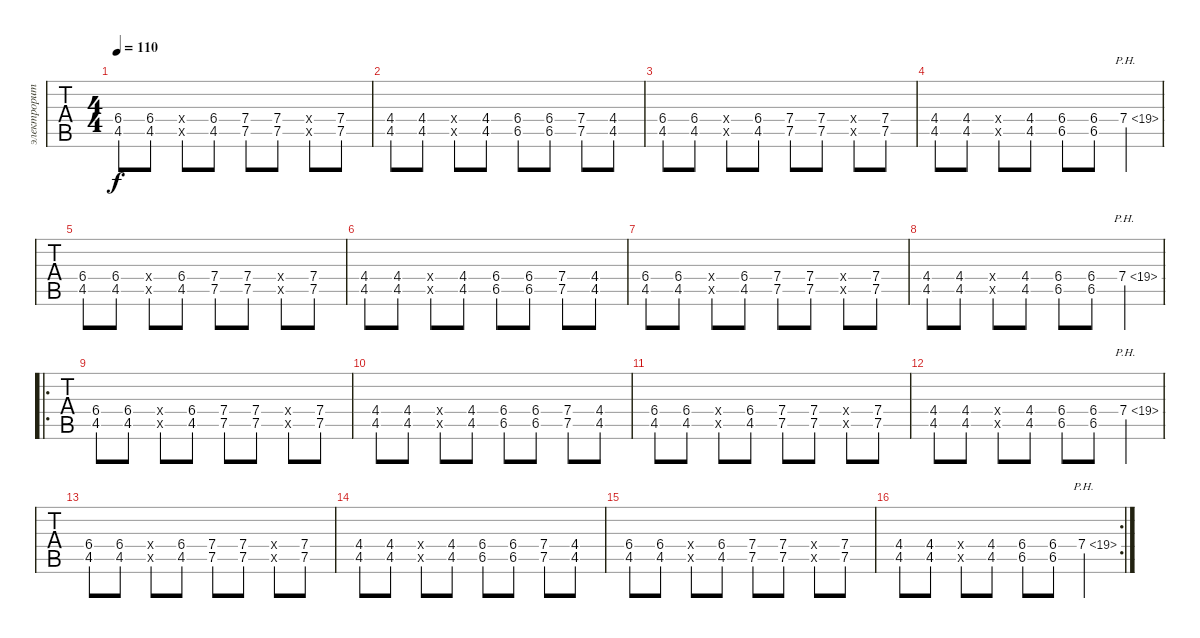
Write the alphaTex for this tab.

\track ("электроритм 1" "электрорит") {instrument electricguitarclean}
\staff {tabs}
\tuning (E4 B3 G3 D3 A2 E2) {hide}
\ts (4 4)
\tempo 110
\clef g2
\ks c
(6.4 4.5).8{dy f} (6.4 4.5).8 (5.4{x} 3.5{x}).8 (6.4 4.5).8 (7.4 7.5).8 (7.4 7.5).8 (6.4{x} 6.5{x}).8 (7.4 7.5).8 |
(4.4 4.5).8 (4.4 4.5).8 (3.4{x} 3.5{x}).8 (4.4 4.5).8 (6.4 6.5).8 (6.4 6.5).8 (7.4 7.5).8 (4.4 4.5).8 |
(6.4 4.5).8 (6.4 4.5).8 (5.4{x} 3.5{x}).8 (6.4 4.5).8 (7.4 7.5).8 (7.4 7.5).8 (6.4{x} 6.5{x}).8 (7.4 7.5).8 |
(4.4 4.5).8 (4.4 4.5).8 (3.4{x} 3.5{x}).8 (4.4 4.5).8 (6.4 6.5).8 (6.4 6.5).8 7.4{ph 12}.4 |
(6.4 4.5).8 (6.4 4.5).8 (5.4{x} 3.5{x}).8 (6.4 4.5).8 (7.4 7.5).8 (7.4 7.5).8 (6.4{x} 6.5{x}).8 (7.4 7.5).8 |
(4.4 4.5).8 (4.4 4.5).8 (3.4{x} 3.5{x}).8 (4.4 4.5).8 (6.4 6.5).8 (6.4 6.5).8 (7.4 7.5).8 (4.4 4.5).8 |
(6.4 4.5).8 (6.4 4.5).8 (5.4{x} 3.5{x}).8 (6.4 4.5).8 (7.4 7.5).8 (7.4 7.5).8 (6.4{x} 6.5{x}).8 (7.4 7.5).8 |
(4.4 4.5).8 (4.4 4.5).8 (3.4{x} 3.5{x}).8 (4.4 4.5).8 (6.4 6.5).8 (6.4 6.5).8 7.4{ph 12}.4 |
\ro
(6.4 4.5).8 (6.4 4.5).8 (5.4{x} 3.5{x}).8 (6.4 4.5).8 (7.4 7.5).8 (7.4 7.5).8 (6.4{x} 6.5{x}).8 (7.4 7.5).8 |
(4.4 4.5).8 (4.4 4.5).8 (3.4{x} 3.5{x}).8 (4.4 4.5).8 (6.4 6.5).8 (6.4 6.5).8 (7.4 7.5).8 (4.4 4.5).8 |
(6.4 4.5).8 (6.4 4.5).8 (5.4{x} 3.5{x}).8 (6.4 4.5).8 (7.4 7.5).8 (7.4 7.5).8 (6.4{x} 6.5{x}).8 (7.4 7.5).8 |
(4.4 4.5).8 (4.4 4.5).8 (3.4{x} 3.5{x}).8 (4.4 4.5).8 (6.4 6.5).8 (6.4 6.5).8 7.4{ph 12}.4 |
(6.4 4.5).8 (6.4 4.5).8 (5.4{x} 3.5{x}).8 (6.4 4.5).8 (7.4 7.5).8 (7.4 7.5).8 (6.4{x} 6.5{x}).8 (7.4 7.5).8 |
(4.4 4.5).8 (4.4 4.5).8 (3.4{x} 3.5{x}).8 (4.4 4.5).8 (6.4 6.5).8 (6.4 6.5).8 (7.4 7.5).8 (4.4 4.5).8 |
(6.4 4.5).8 (6.4 4.5).8 (5.4{x} 3.5{x}).8 (6.4 4.5).8 (7.4 7.5).8 (7.4 7.5).8 (6.4{x} 6.5{x}).8 (7.4 7.5).8 |
\rc 2
(4.4 4.5).8 (4.4 4.5).8 (3.4{x} 3.5{x}).8 (4.4 4.5).8 (6.4 6.5).8 (6.4 6.5).8 7.4{ph 12}.4
